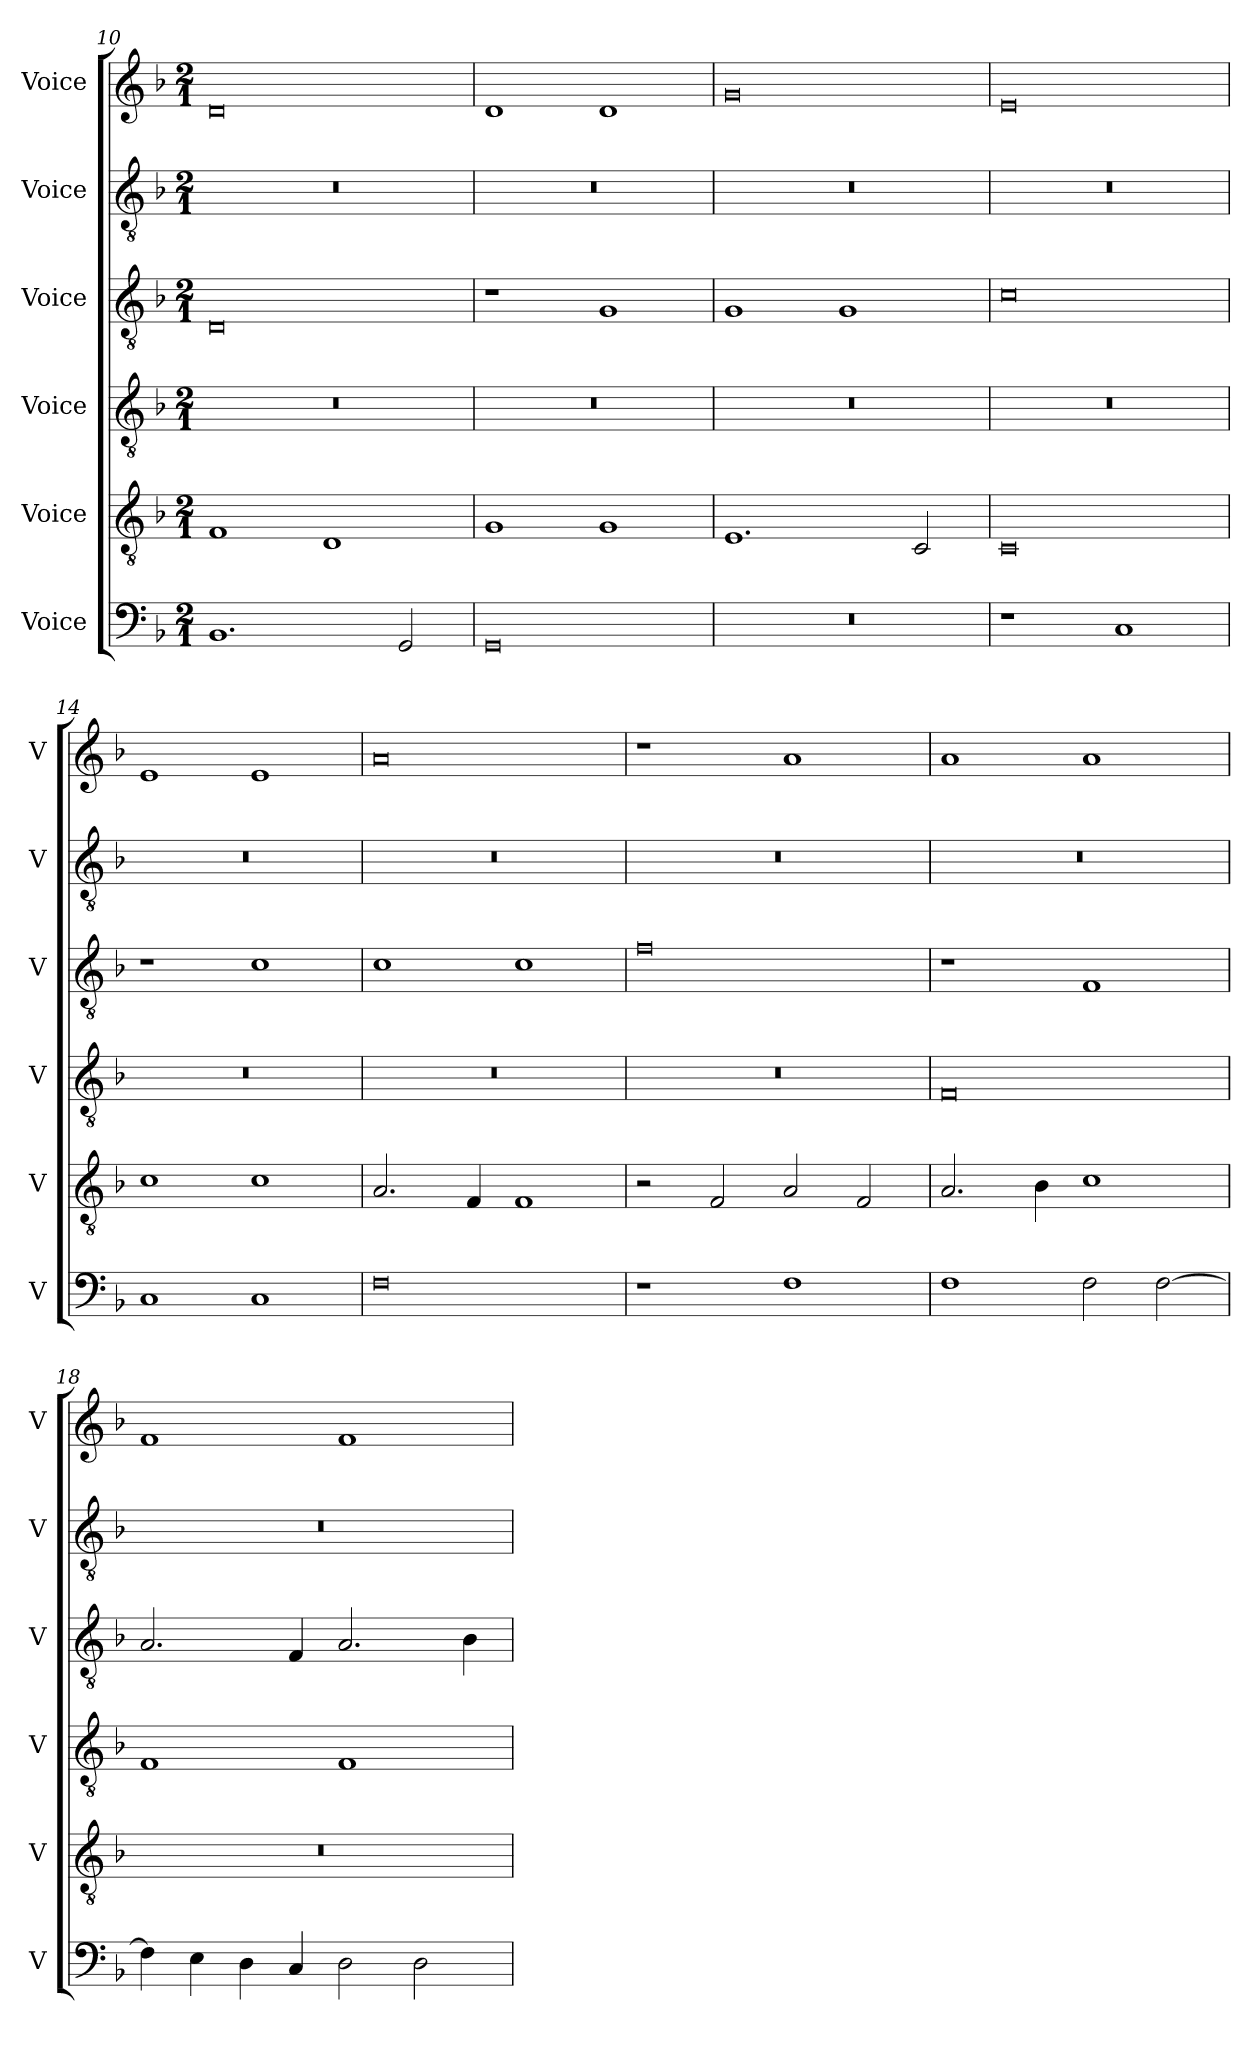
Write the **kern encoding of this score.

**kern	**kern	**kern	**kern	**kern	**kern
*part6	*part5	*part4	*part3	*part2	*part1
*staff6	*staff5	*staff4	*staff3	*staff2	*staff1
*I"Voice	*I"Voice	*I"Voice	*I"Voice	*I"Voice	*I"Voice
*I'V	*I'V	*I'V	*I'V	*I'V	*I'V
*clefF4	*clefGv2	*clefGv2	*clefGv2	*clefGv2	*clefG2
*k[b-]	*k[b-]	*k[b-]	*k[b-]	*k[b-]	*k[b-]
*M2/1	*M2/1	*M2/1	*M2/1	*M2/1	*M2/1
=10	=10	=10	=10	=10	=10
1.BB-	1F	0r	0D	0r	0d
.	1D	.	.	.	.
2GG/	.	.	.	.	.
!!LO:PB:g=z
=11	=11	=11	=11	=11	=11
0GG	1G	0r	1r	0r	1d
.	1G	.	1G	.	1d
=12	=12	=12	=12	=12	=12
0r	1.E	0r	1G	0r	0g
.	.	.	1G	.	.
.	2C/	.	.	.	.
=13	=13	=13	=13	=13	=13
1r	0C	0r	0c	0r	0e
1C	.	.	.	.	.
=14	=14	=14	=14	=14	=14
1C	1c	0r	1r	0r	1e
1C	1c	.	1c	.	1e
=15	=15	=15	=15	=15	=15
0F	2.A/	0r	1c	0r	0a
.	4F/	.	.	.	.
.	1F	.	1c	.	.
!!LO:LB:g=z
=16	=16	=16	=16	=16	=16
1r	2r	0r	0f	0r	1r
.	2F/	.	.	.	.
1F	2A/	.	.	.	1a
.	2F/	.	.	.	.
=17	=17	=17	=17	=17	=17
1F	2.A/	0F	1r	0r	1a
.	4B-\	.	.	.	.
2F\	1c	.	1F	.	1a
[2F\	.	.	.	.	.
=18	=18	=18	=18	=18	=18
4F\]	0r	1F	2.A/	0r	1f
4E\	.	.	.	.	.
4D\	.	.	.	.	.
4C/	.	.	4F/	.	.
2D\	.	1F	2.A/	.	1f
2D\	.	.	.	.	.
.	.	.	4B-\	.	.
=	=	=	=	=	=
*-	*-	*-	*-	*-	*-
